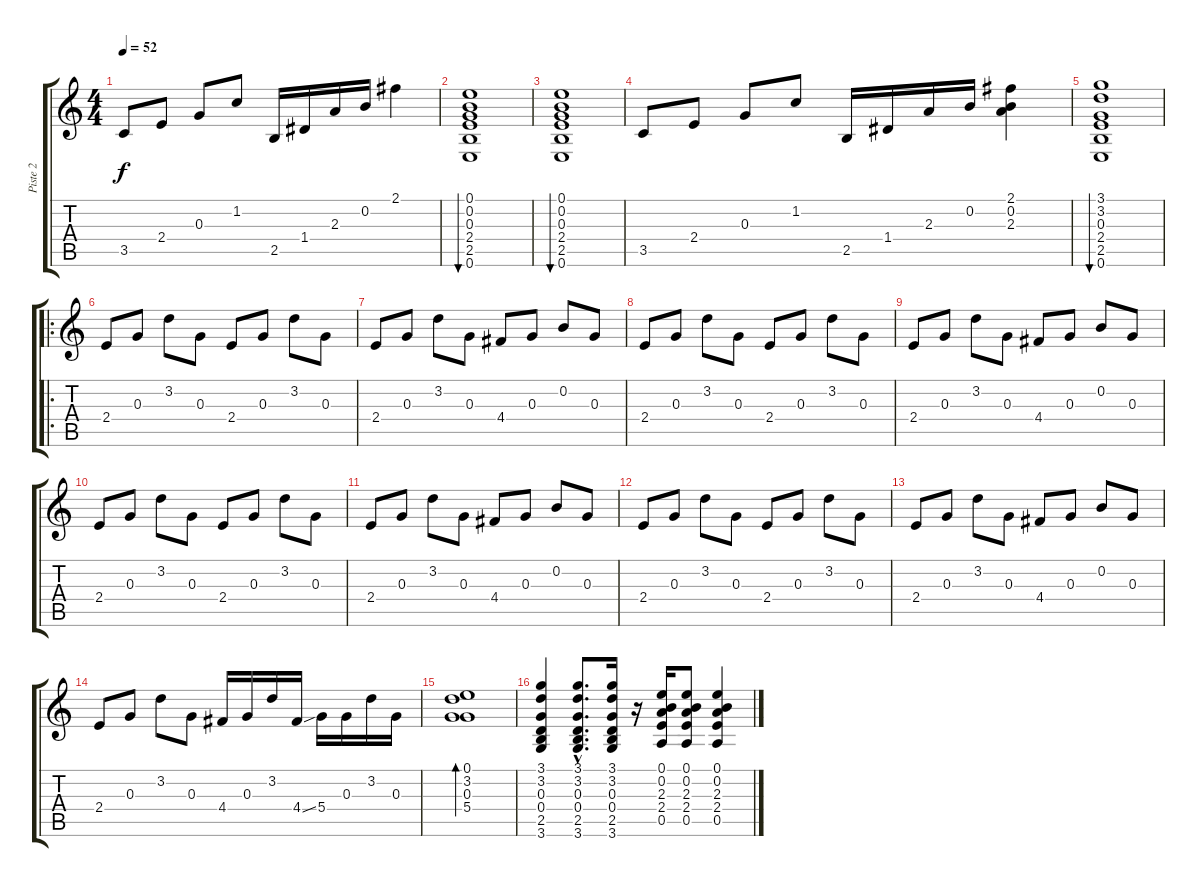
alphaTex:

\track ("Piste 2" "Piste 2") {instrument electricguitarclean}
\staff {score tabs}
\tuning (E4 B3 G3 D3 A2 E2) {hide}
\ts (4 4)
\tempo 52
\clef g2
\ks c
3.5.8{dy f instrument electricguitarclean} 2.4.8 0.3.8 1.2.8 2.5.16 1.4.16 2.3.16 0.2.16 2.1.4 |
(0.1 0.2 0.3 2.4 2.5 0.6).1{bu 240} |
(0.1 0.2 0.3 2.4 2.5 0.6).1{bu 240} |
3.5.8 2.4.8 0.3.8 1.2.8 2.5.16 1.4.16 2.3.16 0.2.16 (2.1 0.2 2.3).4 |
(3.1 3.2 0.3 2.4 2.5 0.6).1{bu 240} |
\ro
2.4.8 0.3.8 3.2.8 0.3.8 2.4.8 0.3.8 3.2.8 0.3.8 |
2.4.8 0.3.8 3.2.8 0.3.8 4.4.8 0.3.8 0.2.8 0.3.8 |
2.4.8 0.3.8 3.2.8 0.3.8 2.4.8 0.3.8 3.2.8 0.3.8 |
2.4.8 0.3.8 3.2.8 0.3.8 4.4.8 0.3.8 0.2.8 0.3.8 |
2.4.8 0.3.8 3.2.8 0.3.8 2.4.8 0.3.8 3.2.8 0.3.8 |
2.4.8 0.3.8 3.2.8 0.3.8 4.4.8 0.3.8 0.2.8 0.3.8 |
2.4.8 0.3.8 3.2.8 0.3.8 2.4.8 0.3.8 3.2.8 0.3.8 |
2.4.8 0.3.8 3.2.8 0.3.8 4.4.8 0.3.8 0.2.8 0.3.8 |
2.4.8 0.3.8 3.2.8 0.3.8 4.4.16 0.3.16 3.2.16 4.4{ss}.16 5.4.16 0.3.16 3.2.16 0.3.16 |
(0.1 3.2 0.3 5.4).1{bd 240} |
(3.1 3.2 0.3 0.4 2.5 3.6).4 (3.1{hac} 3.2{hac} 0.3{hac} 0.4{hac} 2.5{hac} 3.6{hac}).8{d} (3.1 3.2 0.3 0.4 2.5 3.6).16 r.16 (0.1 0.2 2.3 2.4 0.5).16 (0.1 0.2 2.3 2.4 0.5).8 (0.1 0.2 2.3 2.4 0.5).4
